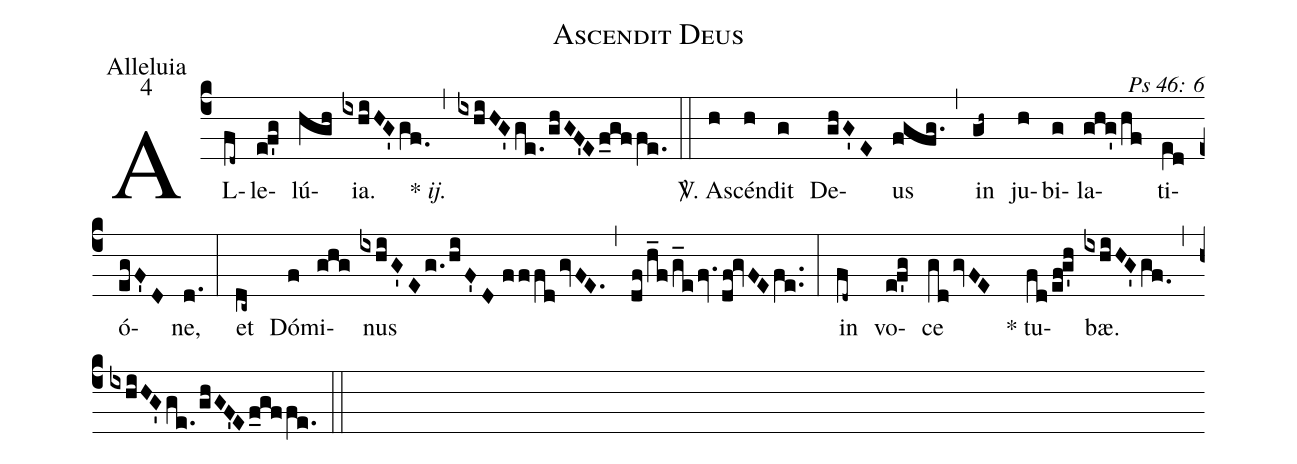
name: Ascendit Deus;
office-part: Alleluia;
mode: 4;
commentary: Ps 46: 6;
%%
(c4) AL(fd~)le(ef'g)lú(hgh)ia.(ixhiHG'gf.0) {*}~<i>ij.</i>(,) (ixhiHG'ge./ghGF'Ef_gffe.) (::)
<sp>V/</sp>. A(h)scén(h)dit(g) De(ghG'E)us(fgfg.) (,) in(gh~) ju(h)bi(g)la(ghg'/hf)ti(e[ll:1]d)ó(egF'D)ne,(d.) (:)
et(dc~) Dó(f)mi(ghg)nus(ixhiG'Eg./hiF'D//fffdgvFE.) (,) (df/h_f/g_efv.df!gvFEfe..) (:)
in(fd~) vo(ef'g)ce(gdgvFE) ()~~* tu(fd/ef!g'h)bæ.(ixhiHG'gf.0) (,) (ixhiHG'/!ge./ghGF'Ef_gffe.) (::)
